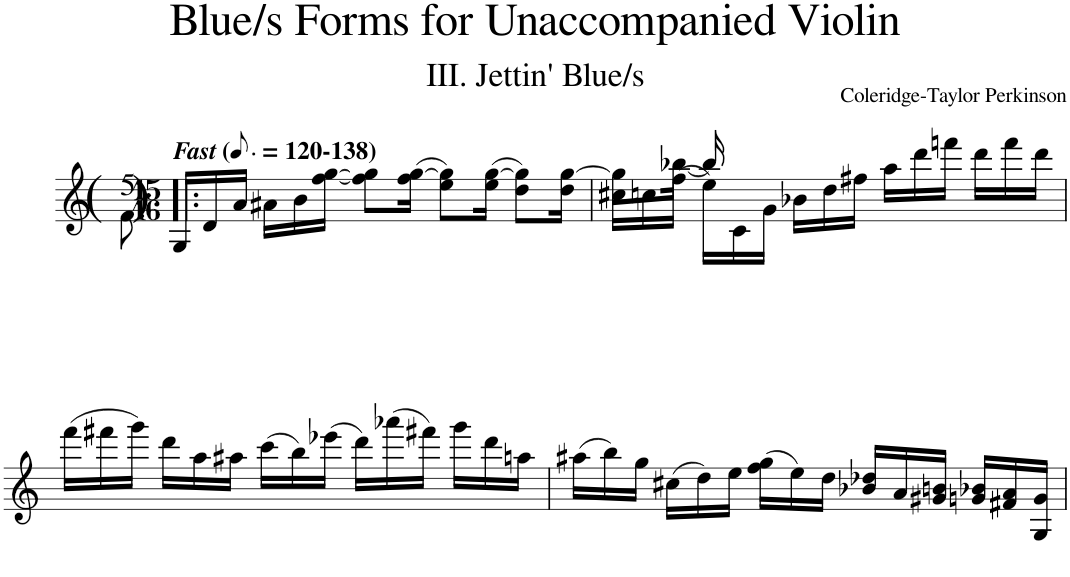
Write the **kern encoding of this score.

**kern
*part1
*staff1
*I"Violin
*I'Vln.
*clefG2
*k[]
*M15/16
=
!LO:TX:a:t=5
8.f\
=1!|:
*MM90
!LO:TX:a:t=(  )
!LO:TX:a:Bi:t=Fast
!LO:TX:a:t=(
!LO:TX:a:B:t=-138)
16G/LL
16d/
16a/JJ
16a#X\LL
16b\
[16ff\ [16gg\JJ
8ff\] 8gg\]L
(16ff\ [16gg\Jk
8ee\ 8gg\]L)
(16ee\ [16gg\Jk
8dd\ 8gg\]L)
16dd\ [>16gg\Jk
=2
*^
16cc#X\LL	8gg\L]
16ccn\	.
(16ff\JJ	[16bb-X\Jk
16ee\LL)	16bb-/]
16c\	2ryy
16g\JJ	.
16b-X\LL	.
16dd\	.
16ff#X\JJ	.
16aa\LL	.
16ddd\	.
16fffn\JJ	.
16ddd\LL	8.ryy
16fff\	.
16ddd\JJ	.
*v	*v
!!LO:LB:g=z
=3
(16fff\LL
16fff#X\
16ggg\JJ)
16ddd\LL
16aa\
16aa#X\JJ
(16ccc\LL
16bb\)
(16eee-X\JJ
16ddd\LL)
(16aaa-X\
16fff#X\JJ)
16ggg\LL
16ddd\
16aan\JJ
=4
(16aa#X\LL
16bb\)
16gg\JJ
(16cc#X\LL
16dd\)
16ee\JJ
(16ff\ 16gg\LL
16ee\)
16dd\JJ
16b-X/ 16dd-X/LL
16a/
16g#X/ 16bn/JJ
16gn/ 16b-X/LL
16f#X/ 16a/
16G/ 16g/JJ
=
*-
